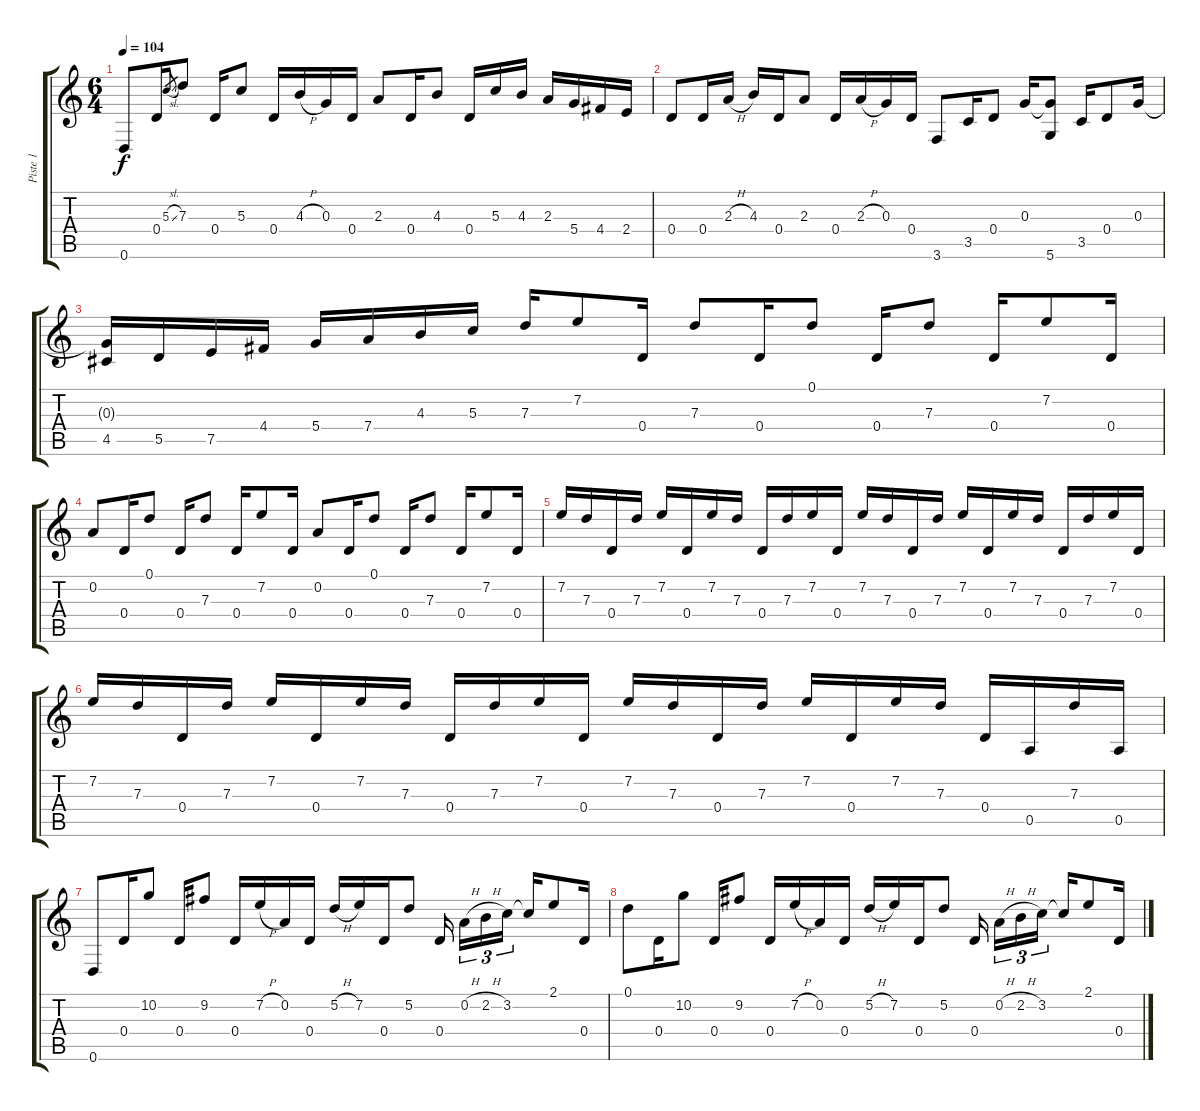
\track ("Piste 1" "Piste 1") {instrument acousticguitarsteel}
\staff {score tabs}
\tuning (D4 A3 G3 D3 A2 D2) {hide}
\ts (6 4)
\tempo 104
\clef g2
\ks c
0.6.8{dy f} 0.4.16 5.3{sl}.8{gr} 7.3.8 0.4.16 5.3.8 0.4.16 4.3{h}.16 0.3.16 0.4.16 2.3.8 0.4.16 4.3.8 0.4.16 5.3.16 4.3.16 2.3.16 5.4.16 4.4.16 2.4.16 |
0.4.8 0.4.16 2.3{h}.16 4.3.16 0.4.16 2.3.8 0.4.16 2.3{h}.16 0.3.16 0.4.16 3.6.8 3.5.16 0.4.8 0.3.16 (0.3{t} 5.6).8 3.5.16 0.4.8 0.3.16 |
(0.3{t} 4.5).16 5.5.16 7.5.16 4.4.16 5.4.16 7.4.16 4.3.16 5.3.16 7.3.16 7.2.8 0.4.16 7.3.8 0.4.16 0.1.8 0.4.16 7.3.8 0.4.16 7.2.8 0.4.16 |
0.2.8 0.4.16 0.1.8 0.4.16 7.3.8 0.4.16 7.2.8 0.4.16 0.2.8 0.4.16 0.1.8 0.4.16 7.3.8 0.4.16 7.2.8 0.4.16 |
7.2.16 7.3.16 0.4.16 7.3.16 7.2.16 0.4.16 7.2.16 7.3.16 0.4.16 7.3.16 7.2.16 0.4.16 7.2.16 7.3.16 0.4.16 7.3.16 7.2.16 0.4.16 7.2.16 7.3.16 0.4.16 7.3.16 7.2.16 0.4.16 |
7.2.16 7.3.16 0.4.16 7.3.16 7.2.16 0.4.16 7.2.16 7.3.16 0.4.16 7.3.16 7.2.16 0.4.16 7.2.16 7.3.16 0.4.16 7.3.16 7.2.16 0.4.16 7.2.16 7.3.16 0.4.16 0.5.16 7.3.16 0.5.16 |
0.6.8 0.4.16 10.2.8 0.4.16 9.2.8 0.4.16 7.2{h}.16 0.2.16 0.4.16 5.2{h}.16 7.2.16 0.4.16 5.2.8 0.4.16 0.2{h}.16{tu (3 2)} 2.2{h}.16{tu (3 2)} 3.2.16{tu (3 2)} 3.2{t}.16 2.1.8 0.4.16 |
0.1.8 0.4.16 10.2.8 0.4.16 9.2.8 0.4.16 7.2{h}.16 0.2.16 0.4.16 5.2{h}.16 7.2.16 0.4.16 5.2.8 0.4.16 0.2{h}.16{tu (3 2)} 2.2{h}.16{tu (3 2)} 3.2.16{tu (3 2)} 3.2{t}.16 2.1.8 0.4.16
